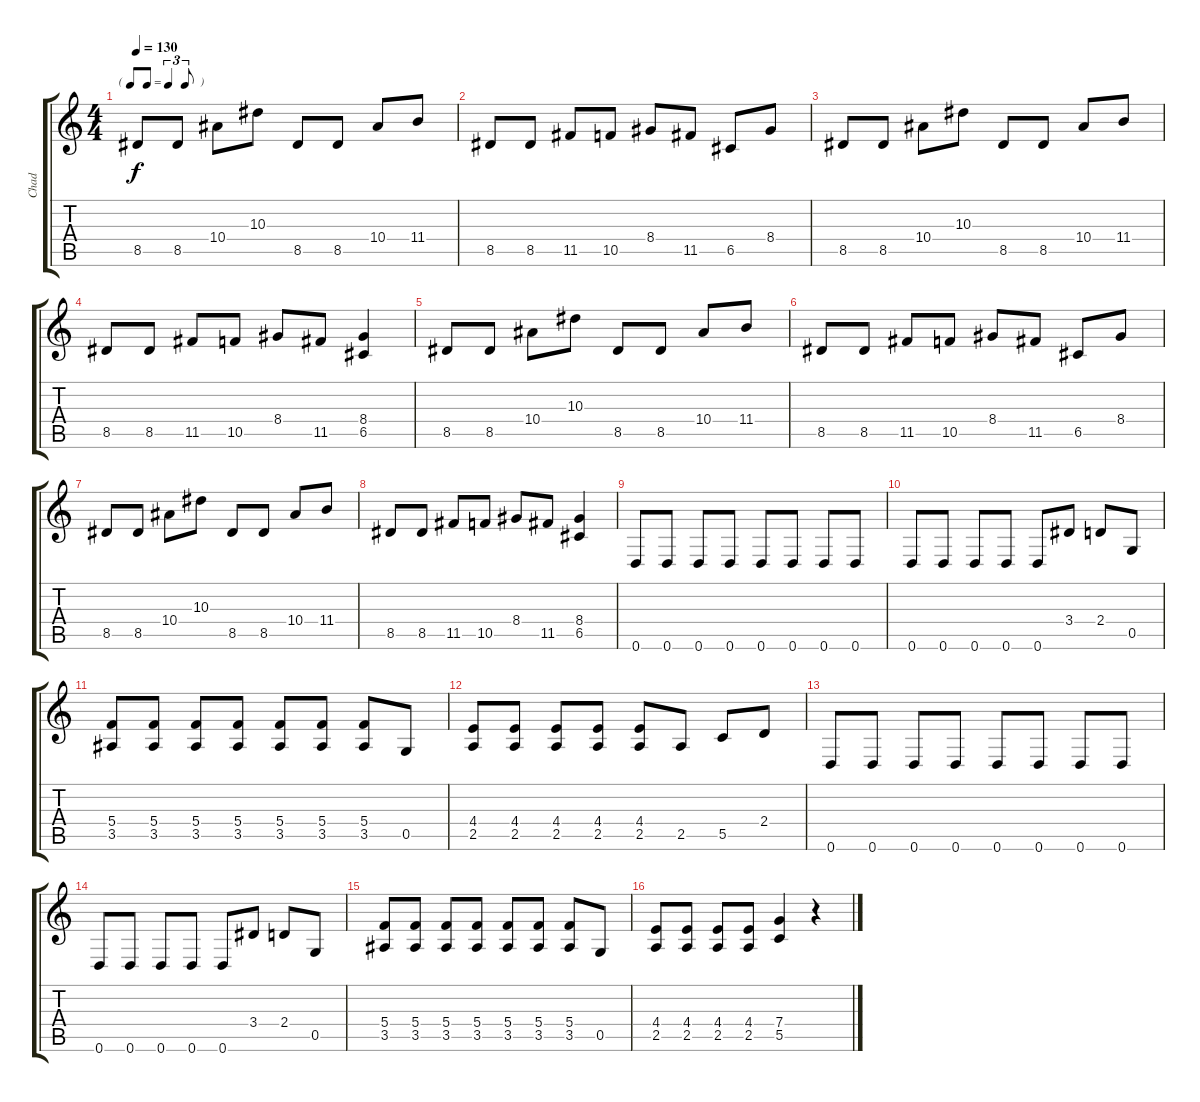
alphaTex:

\track ("Chad" "Chad") {instrument distortionguitar}
\staff {score tabs}
\tuning (D4 A3 F3 C3 G2 D2) {hide}
\ts (4 4)
\tf triplet8th
\tempo 130
\clef g2
\ks c
8.5.8{dy f} 8.5.8 10.4.8 10.3.8 8.5.8 8.5.8 10.4.8 11.4.8 |
8.5.8 8.5.8 11.5.8 10.5.8 8.4.8 11.5.8 6.5.8 8.4.8 |
8.5.8 8.5.8 10.4.8 10.3.8 8.5.8 8.5.8 10.4.8 11.4.8 |
8.5.8 8.5.8 11.5.8 10.5.8 8.4.8 11.5.8 (8.4 6.5).4 |
8.5.8 8.5.8 10.4.8 10.3.8 8.5.8 8.5.8 10.4.8 11.4.8 |
8.5.8 8.5.8 11.5.8 10.5.8 8.4.8 11.5.8 6.5.8 8.4.8 |
8.5.8 8.5.8 10.4.8 10.3.8 8.5.8 8.5.8 10.4.8 11.4.8 |
8.5.8 8.5.8 11.5.8 10.5.8 8.4.8 11.5.8 (8.4 6.5).4 |
0.6.8 0.6.8 0.6.8 0.6.8 0.6.8 0.6.8 0.6.8 0.6.8 |
0.6.8 0.6.8 0.6.8 0.6.8 0.6.8 3.4.8 2.4.8 0.5.8 |
(5.4 3.5).8 (5.4 3.5).8 (5.4 3.5).8 (5.4 3.5).8 (5.4 3.5).8 (5.4 3.5).8 (5.4 3.5).8 0.5.8 |
(4.4 2.5).8 (4.4 2.5).8 (4.4 2.5).8 (4.4 2.5).8 (4.4 2.5).8 2.5.8 5.5.8 2.4.8 |
0.6.8 0.6.8 0.6.8 0.6.8 0.6.8 0.6.8 0.6.8 0.6.8 |
0.6.8 0.6.8 0.6.8 0.6.8 0.6.8 3.4.8 2.4.8 0.5.8 |
(5.4 3.5).8 (5.4 3.5).8 (5.4 3.5).8 (5.4 3.5).8 (5.4 3.5).8 (5.4 3.5).8 (5.4 3.5).8 0.5.8 |
(4.4 2.5).8 (4.4 2.5).8 (4.4 2.5).8 (4.4 2.5).8 (7.4 5.5).4 r.4
